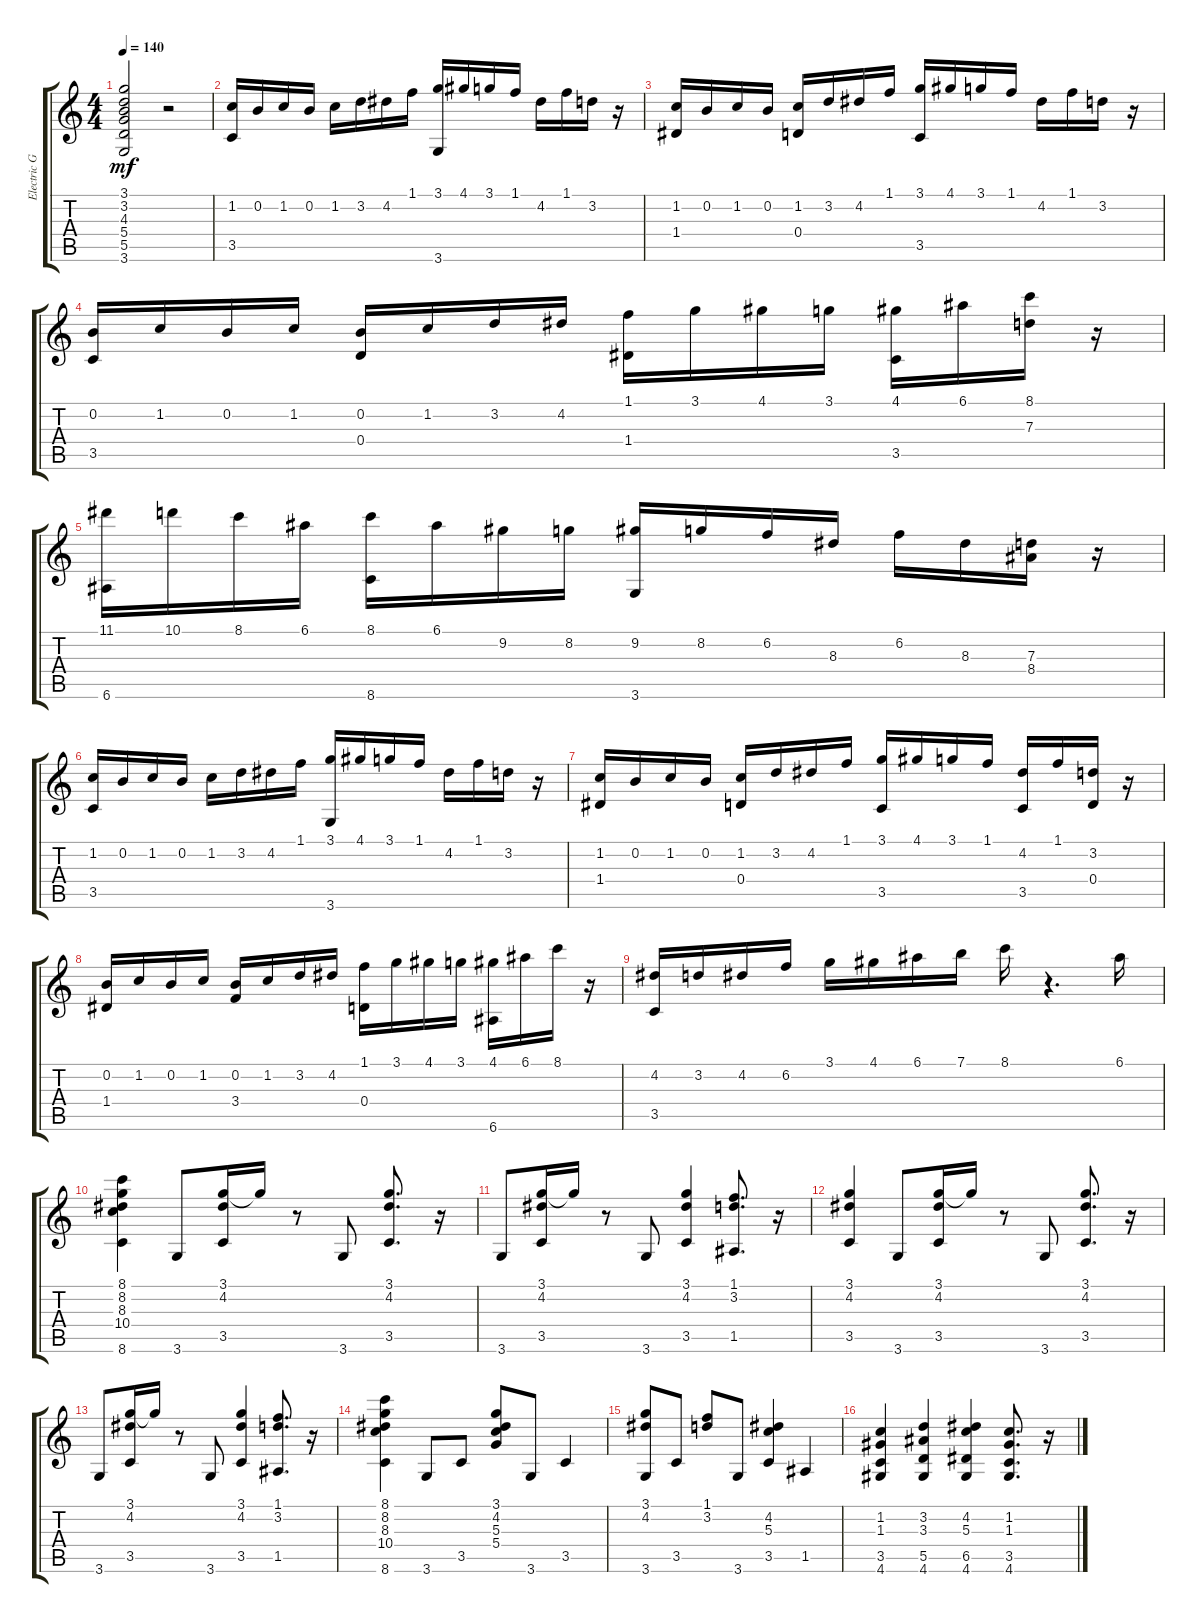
\track ("Electric Guitar" "Electric G") {instrument electricguitarclean}
\staff {score tabs}
\tuning (E4 B3 G3 D3 A2 E2) {hide}
\ts (4 4)
\tempo 140
\clef g2
\ks c
(3.1 3.2 4.3 5.4 5.5 3.6).2{dy mf} r.2 |
(1.2 3.5).16 0.2.16 1.2.16 0.2.16 1.2.16 3.2.16 4.2.16 1.1.16 (3.1 3.6).16 4.1.16 3.1.16 1.1.16 4.2.16 1.1.16 3.2.16 r.16 |
(1.2 1.4).16 0.2.16 1.2.16 0.2.16 (1.2 0.4).16 3.2.16 4.2.16 1.1.16 (3.1 3.5).16 4.1.16 3.1.16 1.1.16 4.2.16 1.1.16 3.2.16 r.16 |
(0.2 3.5).16 1.2.16 0.2.16 1.2.16 (0.2 0.4).16 1.2.16 3.2.16 4.2.16 (1.1 1.4).16 3.1.16 4.1.16 3.1.16 (4.1 3.5).16 6.1.16 (8.1 7.3).16 r.16 |
(11.1 6.6).16 10.1.16 8.1.16 6.1.16 (8.1 8.6).16 6.1.16 9.2.16 8.2.16 (9.2 3.6).16 8.2.16 6.2.16 8.3.16 6.2.16 8.3.16 (7.3 8.4).16 r.16 |
(1.2 3.5).16 0.2.16 1.2.16 0.2.16 1.2.16 3.2.16 4.2.16 1.1.16 (3.1 3.6).16 4.1.16 3.1.16 1.1.16 4.2.16 1.1.16 3.2.16 r.16 |
(1.2 1.4).16 0.2.16 1.2.16 0.2.16 (1.2 0.4).16 3.2.16 4.2.16 1.1.16 (3.1 3.5).16 4.1.16 3.1.16 1.1.16 (4.2 3.5).16 1.1.16 (3.2 0.4).16 r.16 |
(0.2 1.4).16 1.2.16 0.2.16 1.2.16 (0.2 3.4).16 1.2.16 3.2.16 4.2.16 (1.1 0.4).16 3.1.16 4.1.16 3.1.16 (4.1 6.6).16 6.1.16 8.1.16 r.16 |
(4.2 3.5).16 3.2.16 4.2.16 6.2.16 3.1.16 4.1.16 6.1.16 7.1.16 8.1.16 r.4{d} 6.1.16 |
(8.1 8.2 8.3 10.4 8.6).4 3.6.8 (3.1 4.2 3.5).16 3.1{t}.16 r.8 3.6.8 (3.1 4.2 3.5).8{d} r.16 |
3.6.8 (3.1 4.2 3.5).16 3.1{t}.16 r.8 3.6.8 (3.1 4.2 3.5).4 (1.1 3.2 1.5).8{d} r.16 |
(3.1 4.2 3.5).4 3.6.8 (3.1 4.2 3.5).16 3.1{t}.16 r.8 3.6.8 (3.1 4.2 3.5).8{d} r.16 |
3.6.8 (3.1 4.2 3.5).16 3.1{t}.16 r.8 3.6.8 (3.1 4.2 3.5).4 (1.1 3.2 1.5).8{d} r.16 |
(8.1 8.2 8.3 10.4 8.6).4 3.6.8 3.5.8 (3.1 4.2 5.3 5.4).8 3.6.8 3.5.4 |
(3.1 4.2 3.6).8 3.5.8 (1.1 3.2).8 3.6.8 (4.2 5.3 3.5).4 1.5.4 |
(1.2 1.3 3.5 4.6).4 (3.2 3.3 5.5 4.6).4 (4.2 5.3 6.5 4.6).4 (1.2 1.3 3.5 4.6).8{d} r.16
